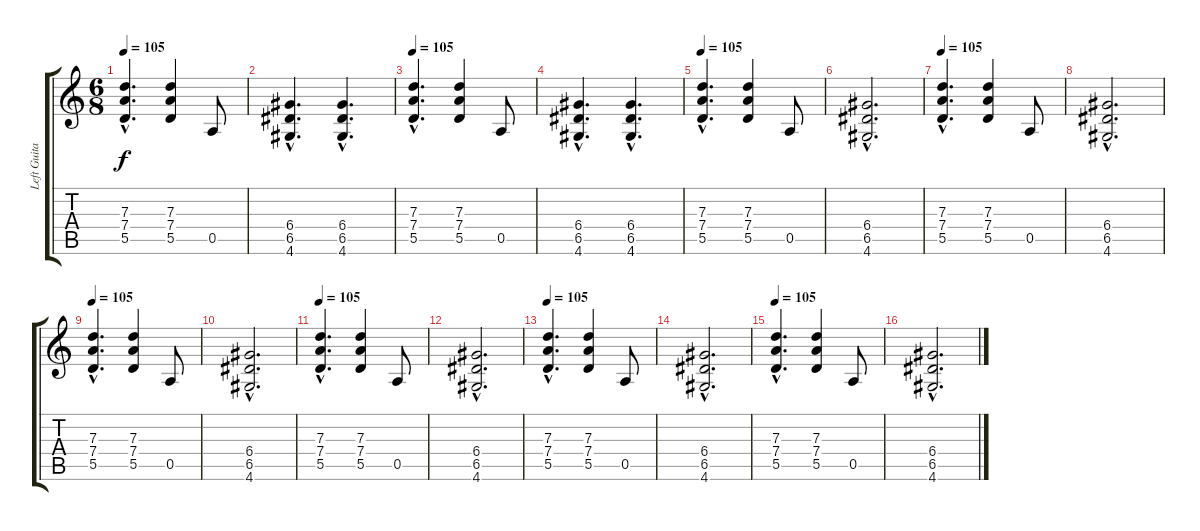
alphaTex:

\track ("Left Guitar" "Left Guita") {instrument distortionguitar}
\staff {score tabs}
\tuning (E4 B3 G3 D3 A2 E2) {hide}
\ts (6 8)
\tempo 105
\clef g2
\ks c
(7.3{hac} 7.4{hac} 5.5{hac}).4{d dy f volume 15} (7.3 7.4 5.5).4 0.5.8 |
(6.4{hac} 6.5{hac} 4.6{hac}).4{d} (6.4{hac} 6.5{hac} 4.6{hac}).4{d} |
\tempo 105
(7.3{hac} 7.4{hac} 5.5{hac}).4{d volume 15} (7.3 7.4 5.5).4 0.5.8 |
(6.4{hac} 6.5{hac} 4.6{hac}).4{d} (6.4{hac} 6.5{hac} 4.6{hac}).4{d} |
\tempo 105
(7.3{hac} 7.4{hac} 5.5{hac}).4{d volume 15} (7.3 7.4 5.5).4 0.5.8 |
(6.4{hac} 6.5{hac} 4.6{hac}).2{d} |
\tempo 105
(7.3{hac} 7.4{hac} 5.5{hac}).4{d volume 15} (7.3 7.4 5.5).4 0.5.8 |
(6.4{hac} 6.5{hac} 4.6{hac}).2{d} |
\tempo 105
(7.3{hac} 7.4{hac} 5.5{hac}).4{d volume 15} (7.3 7.4 5.5).4 0.5.8 |
(6.4{hac} 6.5{hac} 4.6{hac}).2{d} |
\tempo 105
(7.3{hac} 7.4{hac} 5.5{hac}).4{d volume 15} (7.3 7.4 5.5).4 0.5.8 |
(6.4{hac} 6.5{hac} 4.6{hac}).2{d} |
\tempo 105
(7.3{hac} 7.4{hac} 5.5{hac}).4{d volume 15} (7.3 7.4 5.5).4 0.5.8 |
(6.4{hac} 6.5{hac} 4.6{hac}).2{d} |
\tempo 105
(7.3{hac} 7.4{hac} 5.5{hac}).4{d volume 15} (7.3 7.4 5.5).4 0.5.8 |
(6.4{hac} 6.5{hac} 4.6{hac}).2{d}
